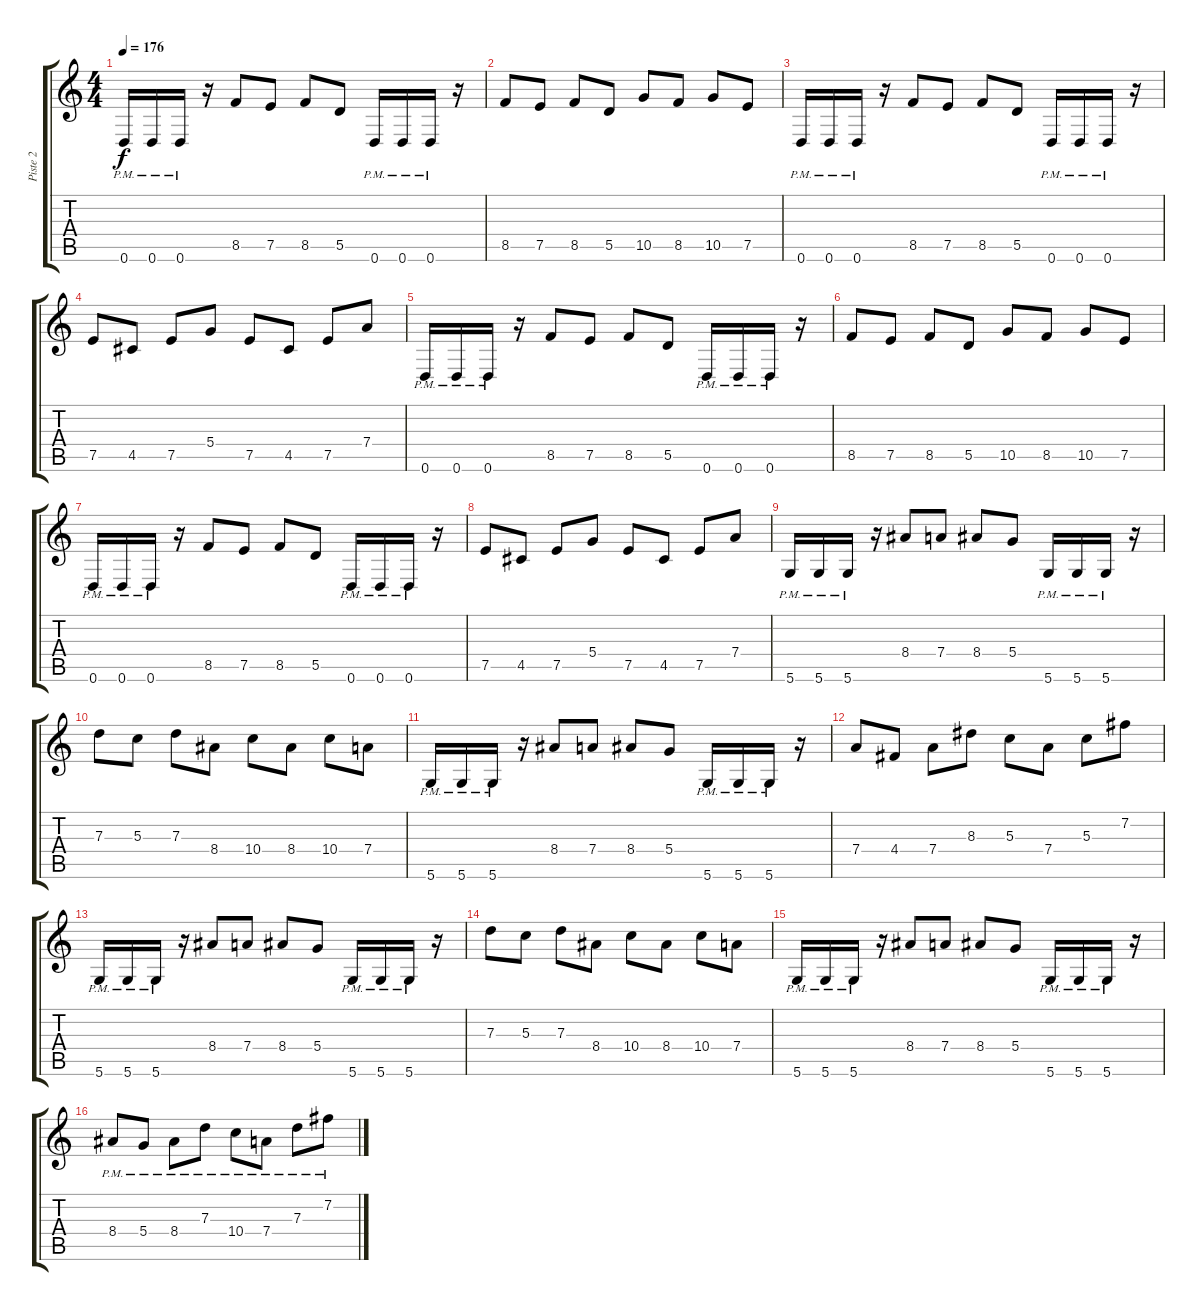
\track ("Piste 2" "Piste 2") {instrument overdrivenguitar}
\staff {score tabs}
\tuning (E4 B3 G3 D3 A2 D2) {hide}
\ts (4 4)
\tempo 176
\clef g2
\ks c
0.6{pm}.16{dy f volume 16 balance 16} 0.6{pm}.16 0.6{pm}.16 r.16 8.5.8 7.5.8 8.5.8 5.5.8 0.6{pm}.16 0.6{pm}.16 0.6{pm}.16 r.16 |
8.5.8 7.5.8 8.5.8 5.5.8 10.5.8 8.5.8 10.5.8 7.5.8 |
0.6{pm}.16 0.6{pm}.16 0.6{pm}.16 r.16 8.5.8 7.5.8 8.5.8 5.5.8 0.6{pm}.16 0.6{pm}.16 0.6{pm}.16 r.16 |
7.5.8 4.5.8 7.5.8 5.4.8 7.5.8 4.5.8 7.5.8 7.4.8 |
0.6{pm}.16 0.6{pm}.16 0.6{pm}.16 r.16 8.5.8 7.5.8 8.5.8 5.5.8 0.6{pm}.16 0.6{pm}.16 0.6{pm}.16 r.16 |
8.5.8 7.5.8 8.5.8 5.5.8 10.5.8 8.5.8 10.5.8 7.5.8 |
0.6{pm}.16 0.6{pm}.16 0.6{pm}.16 r.16 8.5.8 7.5.8 8.5.8 5.5.8 0.6{pm}.16 0.6{pm}.16 0.6{pm}.16 r.16 |
7.5.8 4.5.8 7.5.8 5.4.8 7.5.8 4.5.8 7.5.8 7.4.8 |
5.6{pm}.16 5.6{pm}.16 5.6{pm}.16 r.16 8.4.8 7.4.8 8.4.8 5.4.8 5.6{pm}.16 5.6{pm}.16 5.6{pm}.16 r.16 |
7.3.8 5.3.8 7.3.8 8.4.8 10.4.8 8.4.8 10.4.8 7.4.8 |
5.6{pm}.16 5.6{pm}.16 5.6{pm}.16 r.16 8.4.8 7.4.8 8.4.8 5.4.8 5.6{pm}.16 5.6{pm}.16 5.6{pm}.16 r.16 |
7.4.8 4.4.8 7.4.8 8.3.8 5.3.8 7.4.8 5.3.8 7.2.8 |
5.6{pm}.16 5.6{pm}.16 5.6{pm}.16 r.16 8.4.8 7.4.8 8.4.8 5.4.8 5.6{pm}.16 5.6{pm}.16 5.6{pm}.16 r.16 |
7.3.8 5.3.8 7.3.8 8.4.8 10.4.8 8.4.8 10.4.8 7.4.8 |
5.6{pm}.16 5.6{pm}.16 5.6{pm}.16 r.16 8.4.8 7.4.8 8.4.8 5.4.8 5.6{pm}.16 5.6{pm}.16 5.6{pm}.16 r.16 |
8.4{pm}.8 5.4{pm}.8 8.4{pm}.8 7.3{pm}.8 10.4{pm}.8 7.4{pm}.8 7.3{pm}.8 7.2{pm}.8
